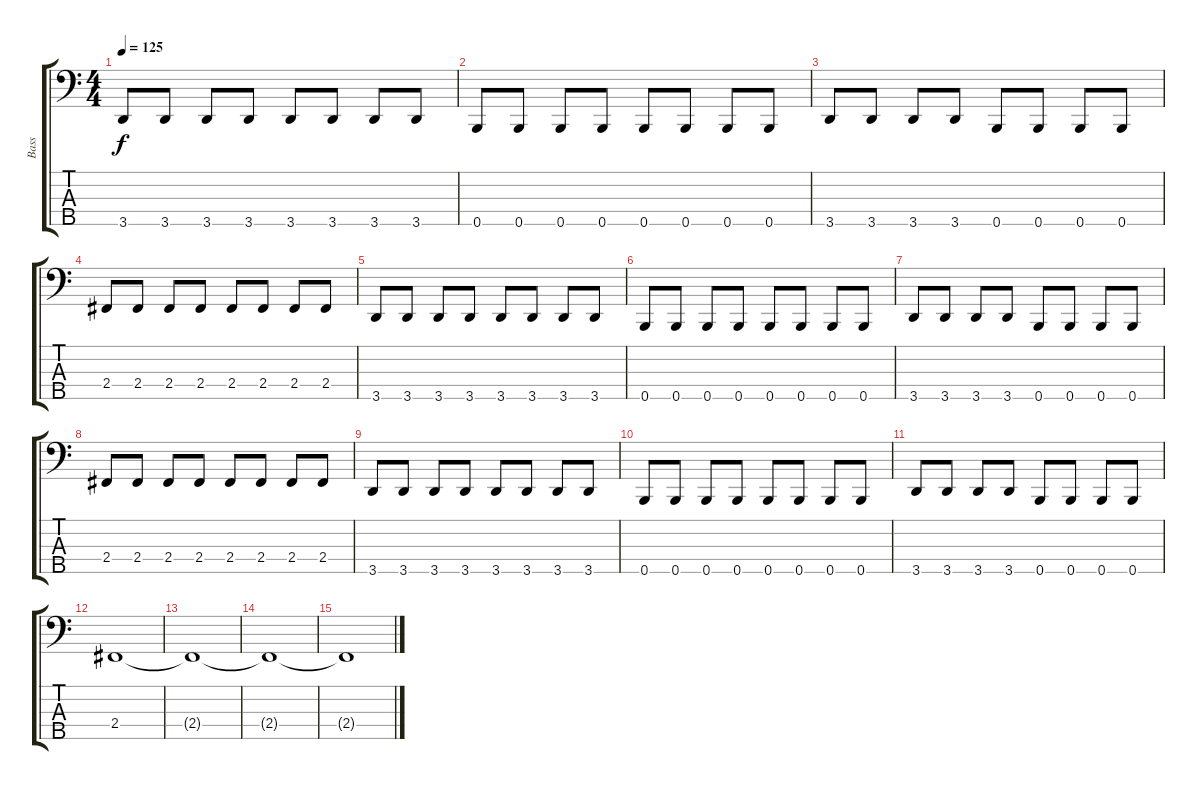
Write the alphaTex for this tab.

\track ("Bass" "Bass") {instrument electricbasspick}
\staff {score tabs}
\tuning (Gb2 D2 A1 E1 B0) {hide}
\ts (4 4)
\tempo 125
\clef f4
\ks c
3.5.8{dy f} 3.5.8 3.5.8 3.5.8 3.5.8 3.5.8 3.5.8 3.5.8 |
0.5.8 0.5.8 0.5.8 0.5.8 0.5.8 0.5.8 0.5.8 0.5.8 |
3.5.8 3.5.8 3.5.8 3.5.8 0.5.8 0.5.8 0.5.8 0.5.8 |
2.4.8 2.4.8 2.4.8 2.4.8 2.4.8 2.4.8 2.4.8 2.4.8 |
3.5.8 3.5.8 3.5.8 3.5.8 3.5.8 3.5.8 3.5.8 3.5.8 |
0.5.8 0.5.8 0.5.8 0.5.8 0.5.8 0.5.8 0.5.8 0.5.8 |
3.5.8 3.5.8 3.5.8 3.5.8 0.5.8 0.5.8 0.5.8 0.5.8 |
2.4.8 2.4.8 2.4.8 2.4.8 2.4.8 2.4.8 2.4.8 2.4.8 |
3.5.8 3.5.8 3.5.8 3.5.8 3.5.8 3.5.8 3.5.8 3.5.8 |
0.5.8 0.5.8 0.5.8 0.5.8 0.5.8 0.5.8 0.5.8 0.5.8 |
3.5.8 3.5.8 3.5.8 3.5.8 0.5.8 0.5.8 0.5.8 0.5.8 |
2.4.1 |
2.4{t}.1 |
2.4{t}.1 |
2.4{t}.1
